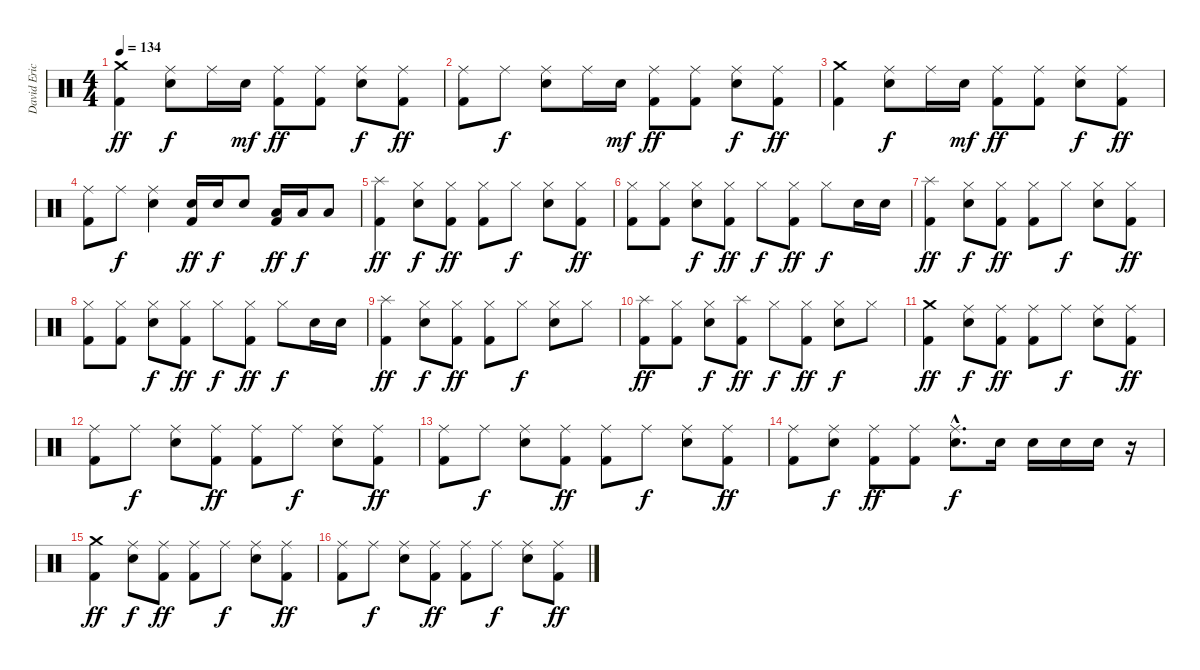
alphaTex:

\track ("David Eric Grohl" "David Eric") {instrument percussion}
\staff {score}
\articulation defaults
\ts (4 4)
\tempo 134
\clef neutral
\ks c
("Crash medium (hit)" "Kick (hit) 2").4{dy ff} ("Ride (middle)" "Electric Snare (hit)").8{dy f} "Ride (middle)".16 "Electric Snare (hit)".16{dy mf} ("Ride (middle)" "Kick (hit) 2").8{dy ff} ("Ride (middle)" "Kick (hit) 2").8 ("Ride (middle)" "Electric Snare (hit)").8{dy f} ("Ride (middle)" "Kick (hit) 2").8{dy ff} |
("Ride (middle)" "Kick (hit) 2").8 "Ride (middle)".8{dy f} ("Ride (middle)" "Electric Snare (hit)").8 "Ride (middle)".16 "Electric Snare (hit)".16{dy mf} ("Ride (middle)" "Kick (hit) 2").8{dy ff} ("Ride (middle)" "Kick (hit) 2").8 ("Ride (middle)" "Electric Snare (hit)").8{dy f} ("Ride (middle)" "Kick (hit) 2").8{dy ff} |
("Crash medium (hit)" "Kick (hit) 2").4 ("Ride (middle)" "Electric Snare (hit)").8{dy f} "Ride (middle)".16 "Electric Snare (hit)".16{dy mf} ("Ride (middle)" "Kick (hit) 2").8{dy ff} ("Ride (middle)" "Kick (hit) 2").8 ("Ride (middle)" "Electric Snare (hit)").8{dy f} ("Ride (middle)" "Kick (hit) 2").8{dy ff} |
("Ride (middle)" "Kick (hit) 2").8 "Ride (middle)".8{dy f} ("Ride (middle)" "Electric Snare (hit)").4 ("Electric Snare (hit)" "Kick (hit) 2").16{dy ff} "Electric Snare (hit)".16{dy f} "Electric Snare (hit)".8 ("Low Tom (hit)" "Kick (hit) 2").16{dy ff} "Low Tom (hit)".16{dy f} "Low Tom (hit)".8 |
("Splash (hit)" "Kick (hit) 2").4{dy ff} ("Hi-Hat (closed)" "Electric Snare (hit)").8{dy f} ("Hi-Hat (closed)" "Kick (hit) 2").8{dy ff} ("Hi-Hat (closed)" "Kick (hit) 2").8 "Hi-Hat (closed)".8{dy f} ("Hi-Hat (closed)" "Electric Snare (hit)").8 ("Hi-Hat (closed)" "Kick (hit) 2").8{dy ff} |
("Hi-Hat (closed)" "Kick (hit) 2").8 ("Hi-Hat (closed)" "Kick (hit) 2").8 ("Hi-Hat (closed)" "Electric Snare (hit)").8{dy f} ("Hi-Hat (closed)" "Kick (hit) 2").8{dy ff} "Hi-Hat (closed)".8{dy f} ("Hi-Hat (closed)" "Kick (hit) 2").8{dy ff} "Hi-Hat (closed)".8{dy f} "Electric Snare (hit)".16 "Electric Snare (hit)".16 |
("Splash (hit)" "Kick (hit) 2").4{dy ff} ("Hi-Hat (closed)" "Electric Snare (hit)").8{dy f} ("Hi-Hat (closed)" "Kick (hit) 2").8{dy ff} ("Hi-Hat (closed)" "Kick (hit) 2").8 "Hi-Hat (closed)".8{dy f} ("Hi-Hat (closed)" "Electric Snare (hit)").8 ("Hi-Hat (closed)" "Kick (hit) 2").8{dy ff} |
("Hi-Hat (closed)" "Kick (hit) 2").8 ("Hi-Hat (closed)" "Kick (hit) 2").8 ("Hi-Hat (closed)" "Electric Snare (hit)").8{dy f} ("Hi-Hat (closed)" "Kick (hit) 2").8{dy ff} "Hi-Hat (closed)".8{dy f} ("Hi-Hat (closed)" "Kick (hit) 2").8{dy ff} "Hi-Hat (closed)".8{dy f} "Electric Snare (hit)".16 "Electric Snare (hit)".16 |
("Splash (hit)" "Kick (hit) 2").4{dy ff} ("Hi-Hat (closed)" "Electric Snare (hit)").8{dy f} ("Hi-Hat (closed)" "Kick (hit) 2").8{dy ff} ("Hi-Hat (closed)" "Kick (hit) 2").8 "Hi-Hat (closed)".8{dy f} ("Hi-Hat (closed)" "Electric Snare (hit)").8 "Hi-Hat (closed)".8 |
("Splash (hit)" "Kick (hit) 2").8{dy ff} ("Hi-Hat (closed)" "Kick (hit) 2").8 ("Hi-Hat (closed)" "Electric Snare (hit)").8{dy f} ("Splash (hit)" "Kick (hit) 2").8{dy ff} "Hi-Hat (closed)".8{dy f} ("Hi-Hat (closed)" "Kick (hit) 2").8{dy ff} ("Hi-Hat (closed)" "Electric Snare (hit)").8{dy f} "Hi-Hat (closed)".8 |
("Crash medium (hit)" "Kick (hit) 2").4{dy ff} ("Ride (middle)" "Electric Snare (hit)").8{dy f} ("Ride (middle)" "Kick (hit) 2").8{dy ff} ("Ride (middle)" "Kick (hit) 2").8 "Ride (middle)".8{dy f} ("Ride (middle)" "Electric Snare (hit)").8 ("Ride (middle)" "Kick (hit) 2").8{dy ff} |
("Ride (middle)" "Kick (hit) 2").8 "Ride (middle)".8{dy f} ("Ride (middle)" "Electric Snare (hit)").8 ("Ride (middle)" "Kick (hit) 2").8{dy ff} ("Ride (middle)" "Kick (hit) 2").8 "Ride (middle)".8{dy f} ("Ride (middle)" "Electric Snare (hit)").8 ("Ride (middle)" "Kick (hit) 2").8{dy ff} |
("Ride (middle)" "Kick (hit) 2").8 "Ride (middle)".8{dy f} ("Ride (middle)" "Electric Snare (hit)").8 ("Ride (middle)" "Kick (hit) 2").8{dy ff} ("Ride (middle)" "Kick (hit) 2").8 "Ride (middle)".8{dy f} ("Ride (middle)" "Electric Snare (hit)").8 ("Ride (middle)" "Kick (hit) 2").8{dy ff} |
("Ride (middle)" "Kick (hit) 2").8 ("Ride (middle)" "Electric Snare (hit)").8{dy f} ("Ride (middle)" "Kick (hit) 2").8{dy ff} ("Ride (middle)" "Kick (hit) 2").8 ("Ride (middle)"{hac} "Electric Snare (hit)"{hac}).8{d dy f} "Electric Snare (hit)".16 "Electric Snare (hit)".16 "Electric Snare (hit)".16 "Electric Snare (hit)".16 r.16 |
("Crash medium (hit)" "Kick (hit) 2").4{dy ff} ("Ride (middle)" "Electric Snare (hit)").8{dy f} ("Ride (middle)" "Kick (hit) 2").8{dy ff} ("Ride (middle)" "Kick (hit) 2").8 "Ride (middle)".8{dy f} ("Ride (middle)" "Electric Snare (hit)").8 ("Ride (middle)" "Kick (hit) 2").8{dy ff} |
("Ride (middle)" "Kick (hit) 2").8 "Ride (middle)".8{dy f} ("Ride (middle)" "Electric Snare (hit)").8 ("Ride (middle)" "Kick (hit) 2").8{dy ff} ("Ride (middle)" "Kick (hit) 2").8 "Ride (middle)".8{dy f} ("Ride (middle)" "Electric Snare (hit)").8 ("Ride (middle)" "Kick (hit) 2").8{dy ff}
